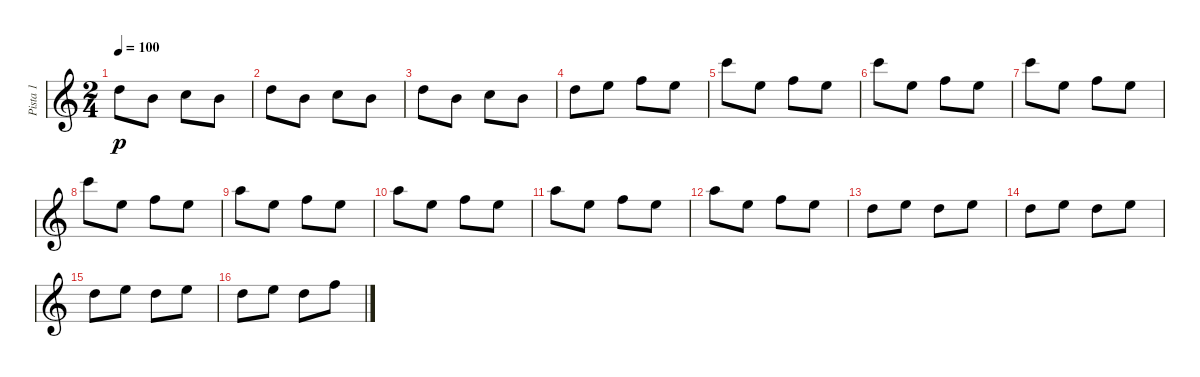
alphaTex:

\track ("Pista 1" "Pista 1") {instrument acousticgrandpiano}
\staff {score}
\tuning (E4 B3 G3 D3 A2 E2) {hide}
\ts (2 4)
\tempo 100
\clef g2
\ks c
10.1.8{dy p} 12.2.8 13.2.8 12.2.8 |
10.1.8 12.2.8 13.2.8 12.2.8 |
10.1.8 12.2.8 13.2.8 12.2.8 |
10.1.8 17.2.8 18.2.8 17.2.8 |
20.1.8 17.2.8 18.2.8 17.2.8 |
20.1.8 17.2.8 18.2.8 17.2.8 |
20.1.8 17.2.8 18.2.8 17.2.8 |
20.1.8 17.2.8 18.2.8 17.2.8 |
17.1.8 17.2.8 18.2.8 17.2.8 |
17.1.8 17.2.8 18.2.8 17.2.8 |
17.1.8 17.2.8 18.2.8 17.2.8 |
17.1.8 17.2.8 18.2.8 17.2.8 |
15.2.8 17.2.8 15.2.8 17.2.8 |
15.2.8 17.2.8 15.2.8 17.2.8 |
15.2.8 17.2.8 15.2.8 17.2.8 |
15.2.8 17.2.8 15.2.8 18.2.8
